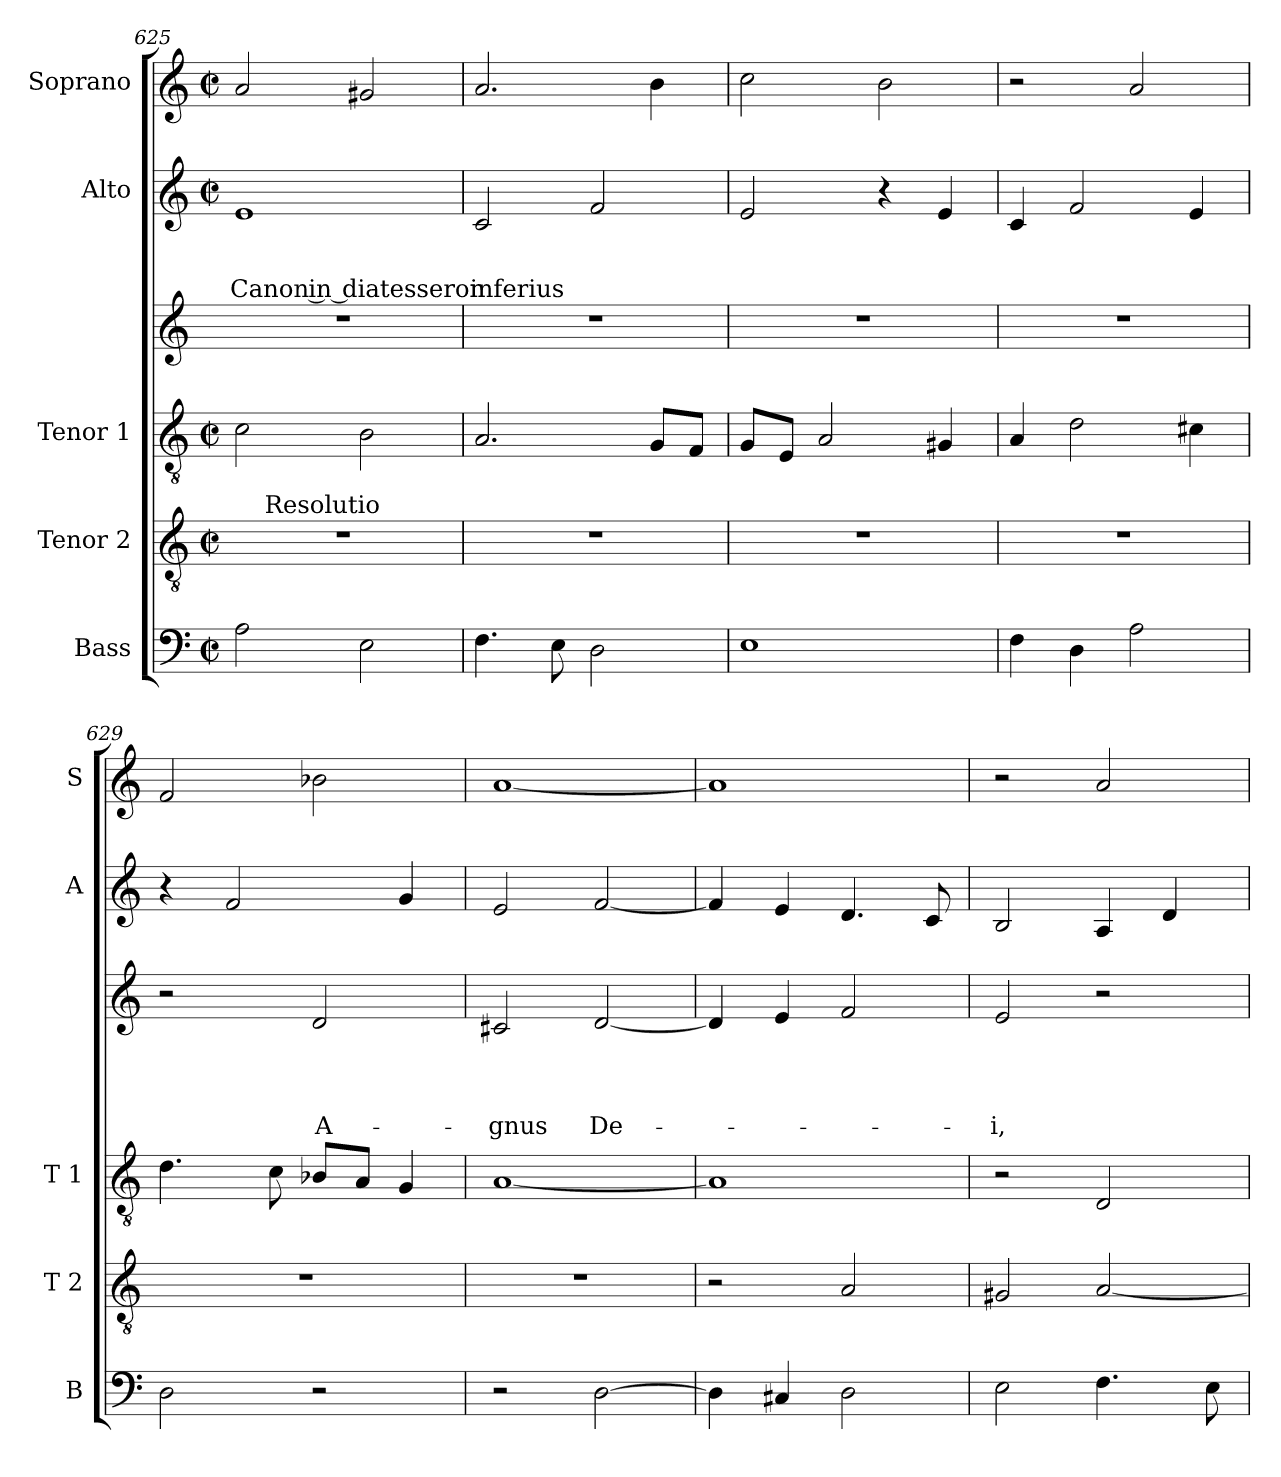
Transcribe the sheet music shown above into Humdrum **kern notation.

**kern	**kern	**kern	**kern	**text	**text	**text	**text	**kern	**text	**text	**text	**kern
*part6	*part5	*part4	*part3	*part3	*part3	*part3	*part3	*part2	*part2	*part2	*part2	*part1
*staff6	*staff5	*staff4	*staff3	*staff3	*staff3	*staff3	*staff3	*staff2	*staff2	*staff2	*staff2	*staff1
*I"Bass	*I"Tenor 2	*I"Tenor 1	*	*	*	*	*	*I"Alto	*	*	*	*I"Soprano
*I'B	*I'T 2	*I'T 1	*	*	*	*	*	*I'A	*	*	*	*I'S
!!LO:PB:g=z
*clefF4	*clefGv2	*clefGv2	*clefG2	*	*	*	*	*clefG2	*	*	*	*clefG2
*k[]	*k[]	*k[]	*k[]	*	*	*	*	*k[]	*	*	*	*k[]
*C:	*C:	*C:	*C:	*	*	*	*	*C:	*	*	*	*C:
*M2/2	*M2/2	*M2/2	*	*	*	*	*	*M2/2	*	*	*	*M2/2
*met(c|)	*met(c|)	*met(c|)	*	*	*	*	*	*met(c|)	*	*	*	*met(c|)
=625	=625	=625	=625	=625	=625	=625	=625	=625	=625	=625	=625	=625
!	!	!	!	!	!	!	!	!	!	!	!LO:LY:b	!
*	*^	*	*	*	*	*	*	*	*	*	*	*
2A\	1r	16ryy	2c\	1r	.	.	.	.	1e	.	.	Canon in diatesseron	2a/
!	!	!LO:TX:a:t=Resolutio	!	!	!	!	!	!	!	!	!	!	!
.	.	2...ryy	.	.	.	.	.	.	.	.	.	.	.
2E\	.	.	2B\	.	.	.	.	.	.	.	.	.	2g#X/
=626	=626	=626	=626	=626	=626	=626	=626	=626	=626	=626	=626	=626	=626
!	!	!	!	!	!	!	!	!	!	!	!	!LO:LY:b	!
*	*v	*v	*	*	*	*	*	*	*	*	*	*	*
4.F\	1r	2.A/	1r	.	.	.	.	2c/	.	.	inferius	2.a/
8E\	.	.	.	.	.	.	.	.	.	.	.	.
2D\	.	.	.	.	.	.	.	2f/	.	.	.	.
.	.	8G/L	.	.	.	.	.	.	.	.	.	4b\
.	.	8F/J	.	.	.	.	.	.	.	.	.	.
=627	=627	=627	=627	=627	=627	=627	=627	=627	=627	=627	=627	=627
1E	1r	8G/L	1r	.	.	.	.	2e/	.	.	.	2cc\
.	.	8E/J	.	.	.	.	.	.	.	.	.	.
.	.	2A/	.	.	.	.	.	.	.	.	.	.
.	.	.	.	.	.	.	.	4r	.	.	.	2b\
.	.	4G#X/	.	.	.	.	.	4e/	.	.	.	.
=628	=628	=628	=628	=628	=628	=628	=628	=628	=628	=628	=628	=628
4F\	1r	4A/	1r	.	.	.	.	4c/	.	.	.	2r
4D\	.	2d\	.	.	.	.	.	2f/	.	.	.	.
2A\	.	.	.	.	.	.	.	.	.	.	.	2a/
.	.	4c#X\	.	.	.	.	.	4e/	.	.	.	.
=629	=629	=629	=629	=629	=629	=629	=629	=629	=629	=629	=629	=629
2D\	1r	4.d\	2r	.	.	.	.	4r	.	.	.	2f/
.	.	.	.	.	.	.	.	2f/	.	.	.	.
.	.	8c\	.	.	.	.	.	.	.	.	.	.
!	!	!	!	!	!	!	!LO:LY:b	!	!	!	!	!
2r	.	8B-X/L	2d/	.	.	.	A-	.	.	.	.	2b-X\
.	.	8A/J	.	.	.	.	.	.	.	.	.	.
.	.	4G/	.	.	.	.	.	4g/	.	.	.	.
=630	=630	=630	=630	=630	=630	=630	=630	=630	=630	=630	=630	=630
!	!	!	!	!	!	!	!LO:LY:b	!	!	!	!	!
2r	1r	[<1A	2c#X/	.	.	.	-gnus	2e/	.	.	.	[<1a
!	!	!	!	!	!	!	!LO:LY:b	!	!	!	!	!
[<2D\	.	.	[<2d/	.	.	.	De-	[<2f/	.	.	.	.
!!LO:LB:g=z
=631	=631	=631	=631	=631	=631	=631	=631	=631	=631	=631	=631	=631
4D\]	2r	1A]	4d/]	.	.	.	.	4f/]	.	.	.	1a]
4C#X/	.	.	4e/	.	.	.	.	4e/	.	.	.	.
2D\	2A/	.	2f/	.	.	.	.	4.d/	.	.	.	.
.	.	.	.	.	.	.	.	8c/	.	.	.	.
=632	=632	=632	=632	=632	=632	=632	=632	=632	=632	=632	=632	=632
!	!	!	!	!	!	!	!LO:LY:b	!	!	!	!	!
2E\	2G#X/	2r	2e/	.	.	.	-i,-	2B/	.	.	.	2r
4.F\	[<2A/	2D/	2r	.	.	.	.	4A/	.	.	.	2a/
.	.	.	.	.	.	.	.	4d/	.	.	.	.
8E\	.	.	.	.	.	.	.	.	.	.	.	.
=	=	=	=	=	=	=	=	=	=	=	=	=
*-	*-	*-	*-	*-	*-	*-	*-	*-	*-	*-	*-	*-
